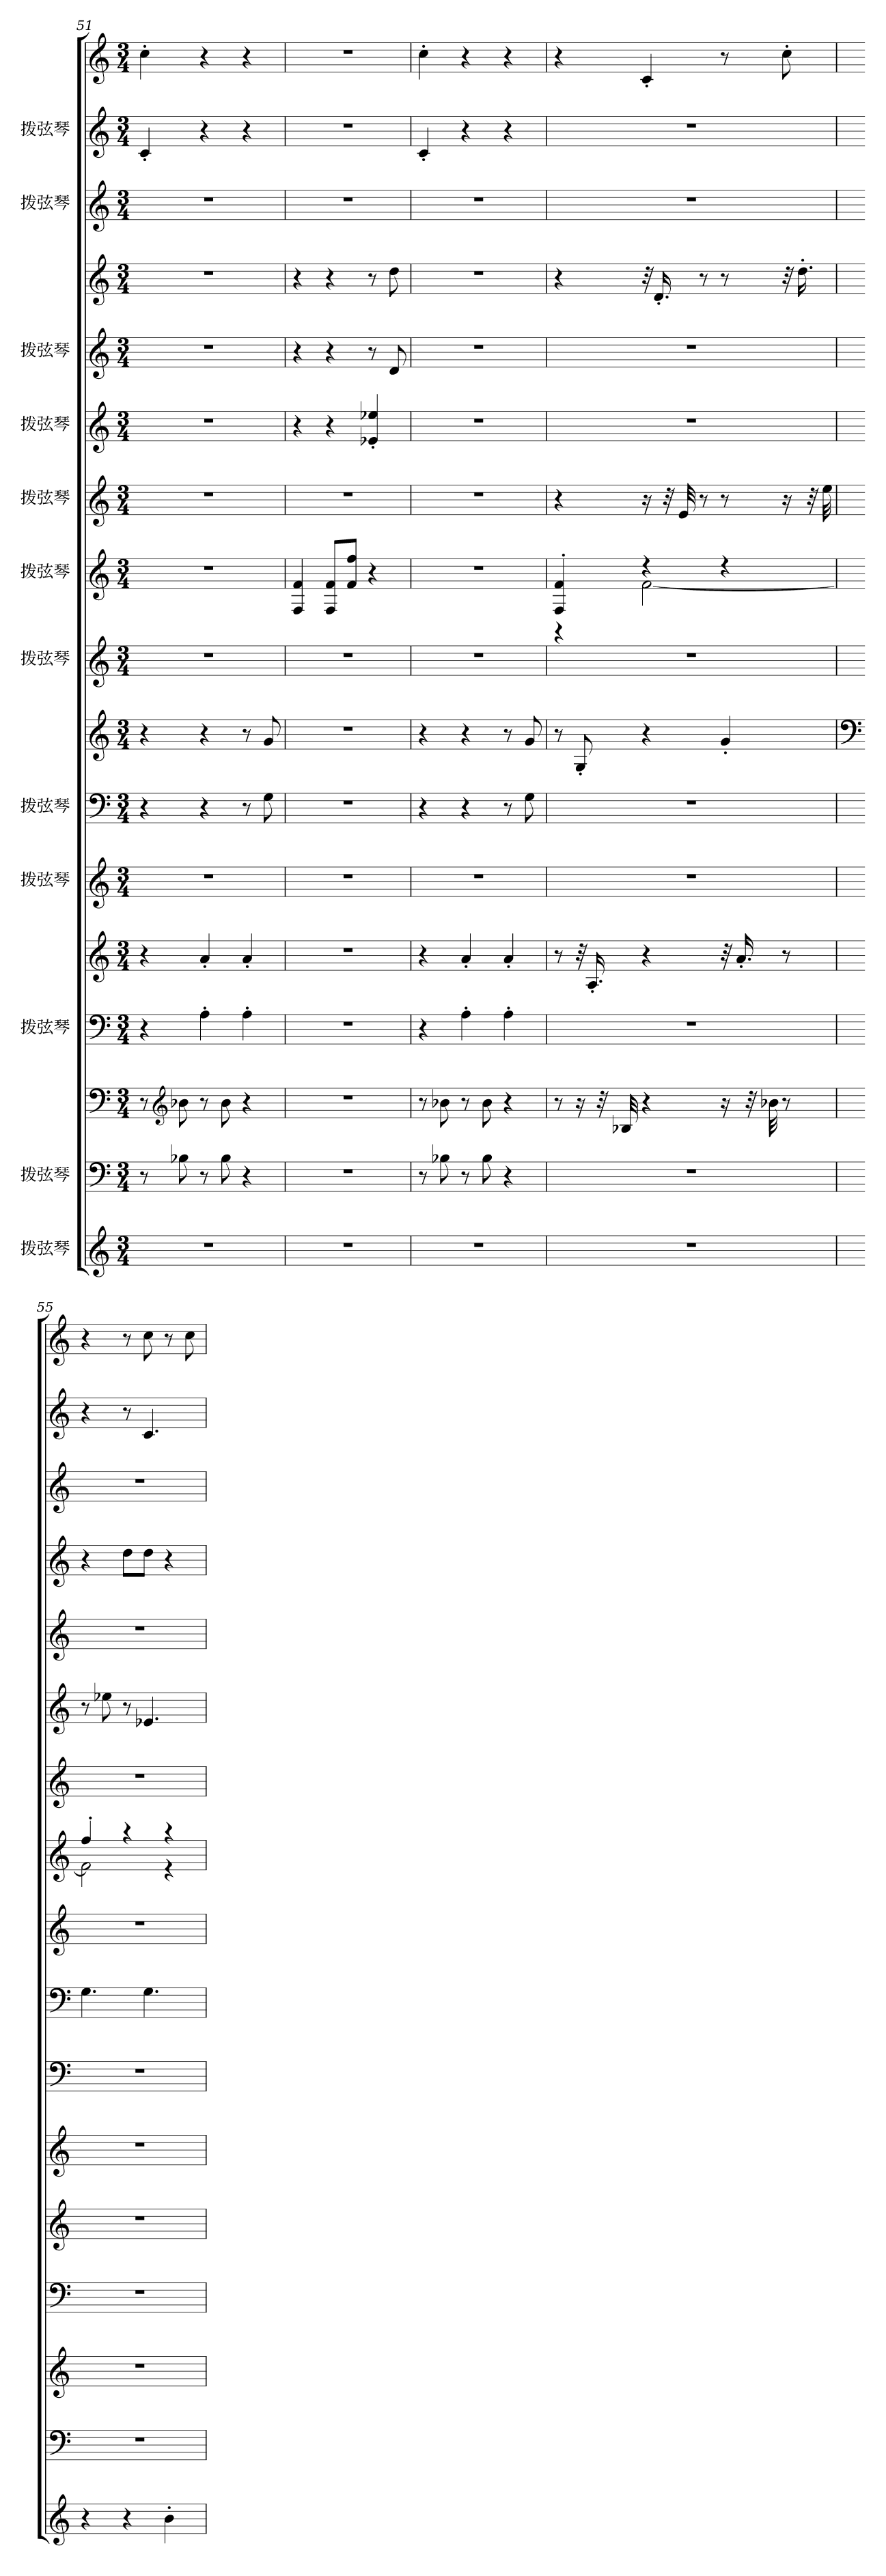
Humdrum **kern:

**kern	**kern	**kern	**kern	**kern	**kern	**kern	**kern	**kern	**kern	**kern	**kern	**kern	**kern	**kern	**kern	**kern
*part12	*part11	*part11	*part10	*part10	*part9	*part8	*part8	*part7	*part6	*part5	*part4	*part3	*part3	*part2	*part1	*part1
*staff17	*staff16	*staff15	*staff14	*staff13	*staff12	*staff11	*staff10	*staff9	*staff8	*staff7	*staff6	*staff5	*staff4	*staff3	*staff2	*staff1
*I"拨弦琴	*I"拨弦琴	*	*I"拨弦琴	*	*I"拨弦琴	*I"拨弦琴	*	*I"拨弦琴	*I"拨弦琴	*I"拨弦琴	*I"拨弦琴	*I"拨弦琴	*	*I"拨弦琴	*I"拨弦琴	*
*clefG2	*clefF4	*clefF4	*clefF4	*clefG2	*clefG2	*clefF4	*clefG2	*clefG2	*clefG2	*clefG2	*clefG2	*clefG2	*clefG2	*clefG2	*clefG2	*clefG2
*k[]	*k[]	*k[]	*k[]	*k[]	*k[]	*k[]	*k[]	*k[]	*k[]	*k[]	*k[]	*k[]	*k[]	*k[]	*k[]	*k[]
*M3/4	*M3/4	*M3/4	*M3/4	*M3/4	*M3/4	*M3/4	*M3/4	*M3/4	*M3/4	*M3/4	*M3/4	*M3/4	*M3/4	*M3/4	*M3/4	*M3/4
=51	=51	=51	=51	=51	=51	=51	=51	=51	=51	=51	=51	=51	=51	=51	=51	=51
2.r	8r	8r	4r	4r	2.r	4r	4r	2.r	2.r	2.r	2.r	2.r	2.r	2.r	4c'/	4cc'\
*	*	*clefG2	*	*	*	*	*	*	*	*	*	*	*	*	*	*
.	8B-X\	8b-X\	.	.	.	.	.	.	.	.	.	.	.	.	.	.
.	8r	8r	4A'\	4a'/	.	4r	4r	.	.	.	.	.	.	.	4r	4r
.	8B-\	8b-\	.	.	.	.	.	.	.	.	.	.	.	.	.	.
.	4r	4r	4A'\	4a'/	.	8r	8r	.	.	.	.	.	.	.	4r	4r
.	.	.	.	.	.	8G\	8g/	.	.	.	.	.	.	.	.	.
=52	=52	=52	=52	=52	=52	=52	=52	=52	=52	=52	=52	=52	=52	=52	=52	=52
2.r	2.r	2.r	2.r	2.r	2.r	2.r	2.r	2.r	4F/ 4f/	2.r	4r	4r	4r	2.r	2.r	2.r
.	.	.	.	.	.	.	.	.	8F/ 8f/L	.	4r	4r	4r	.	.	.
.	.	.	.	.	.	.	.	.	8f/ 8ff/J	.	.	.	.	.	.	.
.	.	.	.	.	.	.	.	.	4r	.	4e-X/' 4ee-X/'	8r	8r	.	.	.
.	.	.	.	.	.	.	.	.	.	.	.	8d/	8dd\	.	.	.
=53	=53	=53	=53	=53	=53	=53	=53	=53	=53	=53	=53	=53	=53	=53	=53	=53
2.r	8r	8r	4r	4r	2.r	4r	4r	2.r	2.r	2.r	2.r	2.r	2.r	2.r	4c'/	4cc'\
.	8B-X\	8b-X\	.	.	.	.	.	.	.	.	.	.	.	.	.	.
.	8r	8r	4A'\	4a'/	.	4r	4r	.	.	.	.	.	.	.	4r	4r
.	8B-\	8b-\	.	.	.	.	.	.	.	.	.	.	.	.	.	.
.	4r	4r	4A'\	4a'/	.	8r	8r	.	.	.	.	.	.	.	4r	4r
.	.	.	.	.	.	8G\	8g/	.	.	.	.	.	.	.	.	.
!!LO:PB:g=z
=54	=54	=54	=54	=54	=54	=54	=54	=54	=54	=54	=54	=54	=54	=54	=54	=54
*	*	*	*	*	*	*	*	*	*^	*	*	*	*	*	*	*
2.r	2.r	8r	2.r	8r	2.r	2.r	8r	2.r	4F/' 4f/'	4r	4r	2.r	2.r	4r	2.r	2.r	4r
.	.	16r	.	32r	.	.	8G'/	.	.	.	.	.	.	.	.	.	.
.	.	.	.	16.A'/	.	.	.	.	.	.	.	.	.	.	.	.	.
.	.	32r	.	.	.	.	.	.	.	.	.	.	.	.	.	.	.
.	.	32B-X/	.	.	.	.	.	.	.	.	.	.	.	.	.	.	.
.	.	4r	.	4r	.	.	4r	.	4r	[2f\	16r	.	.	32r	.	.	4c'/
.	.	.	.	.	.	.	.	.	.	.	.	.	.	16.d'/	.	.	.
.	.	.	.	.	.	.	.	.	.	.	32r	.	.	.	.	.	.
.	.	.	.	.	.	.	.	.	.	.	32e/	.	.	.	.	.	.
.	.	.	.	.	.	.	.	.	.	.	8r	.	.	8r	.	.	.
.	.	16r	.	32r	.	.	4g'/	.	4r	.	8r	.	.	8r	.	.	8r
.	.	.	.	16.a'/	.	.	.	.	.	.	.	.	.	.	.	.	.
.	.	32r	.	.	.	.	.	.	.	.	.	.	.	.	.	.	.
.	.	32b-X\	.	.	.	.	.	.	.	.	.	.	.	.	.	.	.
.	.	8r	.	8r	.	.	.	.	.	.	16r	.	.	32r	.	.	8cc'\
.	.	.	.	.	.	.	.	.	.	.	.	.	.	16.dd'\	.	.	.
.	.	.	.	.	.	.	.	.	.	.	32r	.	.	.	.	.	.
.	.	.	.	.	.	.	.	.	.	.	32ee\	.	.	.	.	.	.
=55	=55	=55	=55	=55	=55	=55	=55	=55	=55	=55	=55	=55	=55	=55	=55	=55	=55
*	*	*	*	*	*	*	*clefF4	*	*	*	*	*	*	*	*	*	*
4r	2.r	2.r	2.r	2.r	2.r	2.r	4.G\	2.r	4ff'/	2f\]	2.r	8r	2.r	4r	2.r	4r	4r
.	.	.	.	.	.	.	.	.	.	.	.	8ee-X\	.	.	.	.	.
4r	.	.	.	.	.	.	.	.	4r	.	.	8r	.	8dd\L	.	8r	8r
.	.	.	.	.	.	.	4.G\	.	.	.	.	4.e-X/	.	8dd\J	.	4.c/	8cc\
4b'\	.	.	.	.	.	.	.	.	4r	4r	.	.	.	4r	.	.	8r
.	.	.	.	.	.	.	.	.	.	.	.	.	.	.	.	.	8cc\
*	*	*	*	*	*	*	*	*	*v	*v	*	*	*	*	*	*	*
=	=	=	=	=	=	=	=	=	=	=	=	=	=	=	=	=
*-	*-	*-	*-	*-	*-	*-	*-	*-	*-	*-	*-	*-	*-	*-	*-	*-
